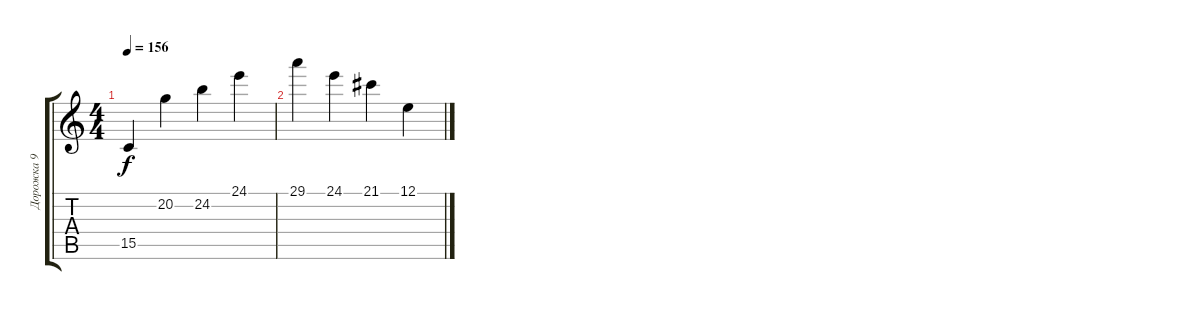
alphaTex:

\track ("Дорожка 9" "Дорожка 9") {instrument stringensemble1}
\staff {score tabs}
\tuning (E4 B3 G3 D3 A2 E2) {hide}
\ts (4 4)
\tempo 156
\clef g2
\ks c
15.5.4{dy f} 20.2.4 24.2.4 24.1.4 |
29.1.4 24.1.4 21.1.4 12.1.4
